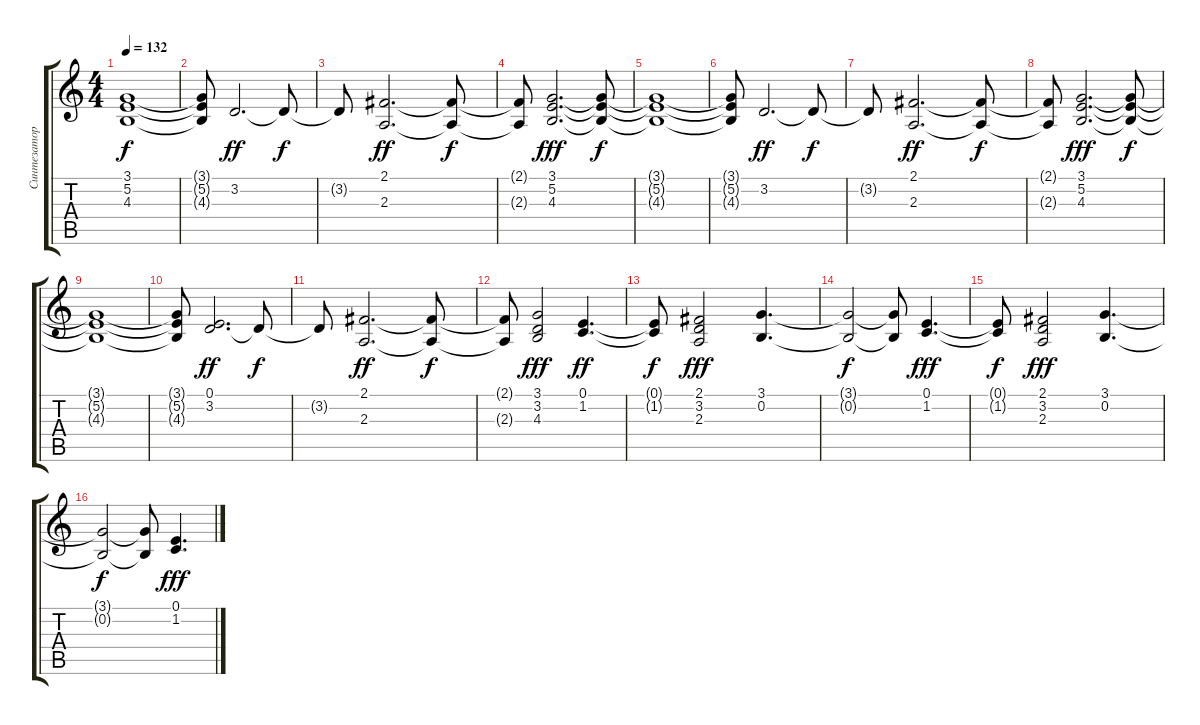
\track ("Синтезатор (Ритм)" "Синтезатор") {instrument pad3polysynth}
\staff {score tabs}
\tuning (E4 B3 G3 D3 A2 E2) {hide}
\ts (4 4)
\tempo 132
\clef g2
\ks c
(3.1{t} 5.2{t} 4.3{t}).1{dy f} |
(3.1{t} 5.2{t} 4.3{t}).8 3.2.2{d dy ff} 3.2{t}.8{dy f} |
3.2{t}.8 (2.1 2.3).2{d dy ff} (2.1{t} 2.3{t}).8{dy f} |
(2.1{t} 2.3{t}).8 (3.1 5.2 4.3).2{d dy fff} (3.1{t} 5.2{t} 4.3{t}).8{dy f} |
(3.1{t} 5.2{t} 4.3{t}).1 |
(3.1{t} 5.2{t} 4.3{t}).8 3.2.2{d dy ff} 3.2{t}.8{dy f} |
3.2{t}.8 (2.1 2.3).2{d dy ff} (2.1{t} 2.3{t}).8{dy f} |
(2.1{t} 2.3{t}).8 (3.1 5.2 4.3).2{d dy fff} (3.1{t} 5.2{t} 4.3{t}).8{dy f} |
(3.1{t} 5.2{t} 4.3{t}).1 |
(3.1{t} 5.2{t} 4.3{t}).8 (0.1 3.2).2{d dy ff} 3.2{t}.8{dy f} |
3.2{t}.8 (2.1 2.3).2{d dy ff} (2.1{t} 2.3{t}).8{dy f} |
(2.1{t} 2.3{t}).8 (3.1 3.2 4.3).2{dy fff} (0.1 1.2).4{d dy ff} |
(0.1{t} 1.2{t}).8{dy f} (2.1 3.2 2.3).2{dy fff} (3.1 0.2).4{d} |
(3.1{t} 0.2{t}).2{dy f} (3.1{t} 0.2{t}).8 (0.1 1.2).4{d dy fff} |
(0.1{t} 1.2{t}).8{dy f} (2.1 3.2 2.3).2{dy fff} (3.1 0.2).4{d} |
(3.1{t} 0.2{t}).2{dy f} (3.1{t} 0.2{t}).8 (0.1 1.2).4{d dy fff}
